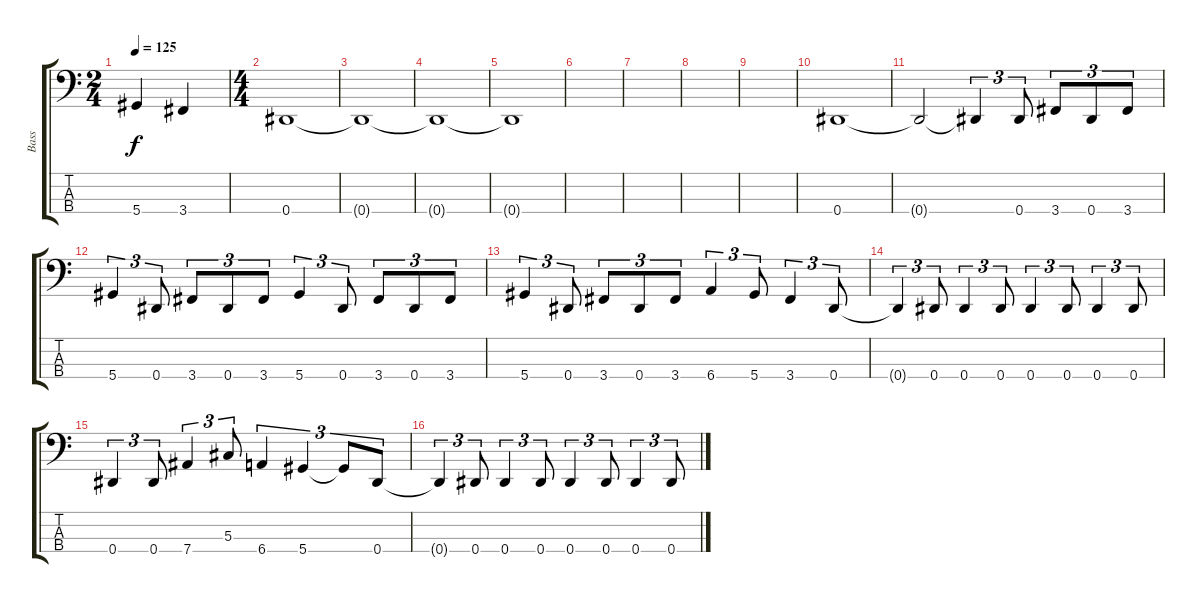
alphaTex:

\track ("Bass" "Bass") {instrument electricbassfinger}
\staff {score tabs}
\tuning (Gb2 Db2 Ab1 Eb1) {hide}
\ts (2 4)
\tempo 125
\clef f4
\ks c
5.4.4{dy f} 3.4.4 |
\ts (4 4)
0.4.1 |
0.4{t}.1 |
0.4{t}.1 |
0.4{t}.1 |
|
|
|
|
0.4.1 |
0.4{t}.2 0.4{t}.4{tu (3 2)} 0.4.8{tu (3 2)} 3.4.8{tu (3 2)} 0.4.8{tu (3 2)} 3.4.8{tu (3 2)} |
5.4.4{tu (3 2)} 0.4.8{tu (3 2)} 3.4.8{tu (3 2)} 0.4.8{tu (3 2)} 3.4.8{tu (3 2)} 5.4.4{tu (3 2)} 0.4.8{tu (3 2)} 3.4.8{tu (3 2)} 0.4.8{tu (3 2)} 3.4.8{tu (3 2)} |
5.4.4{tu (3 2)} 0.4.8{tu (3 2)} 3.4.8{tu (3 2)} 0.4.8{tu (3 2)} 3.4.8{tu (3 2)} 6.4.4{tu (3 2)} 5.4.8{tu (3 2)} 3.4.4{tu (3 2)} 0.4.8{tu (3 2)} |
0.4{t}.4{tu (3 2)} 0.4.8{tu (3 2)} 0.4.4{tu (3 2)} 0.4.8{tu (3 2)} 0.4.4{tu (3 2)} 0.4.8{tu (3 2)} 0.4.4{tu (3 2)} 0.4.8{tu (3 2)} |
0.4.4{tu (3 2)} 0.4.8{tu (3 2)} 7.4.4{tu (3 2)} 5.3.8{tu (3 2)} 6.4.4{tu (3 2)} 5.4.4{tu (3 2)} 5.4{t}.8{tu (3 2)} 0.4.8{tu (3 2)} |
0.4{t}.4{tu (3 2)} 0.4.8{tu (3 2)} 0.4.4{tu (3 2)} 0.4.8{tu (3 2)} 0.4.4{tu (3 2)} 0.4.8{tu (3 2)} 0.4.4{tu (3 2)} 0.4.8{tu (3 2)}
